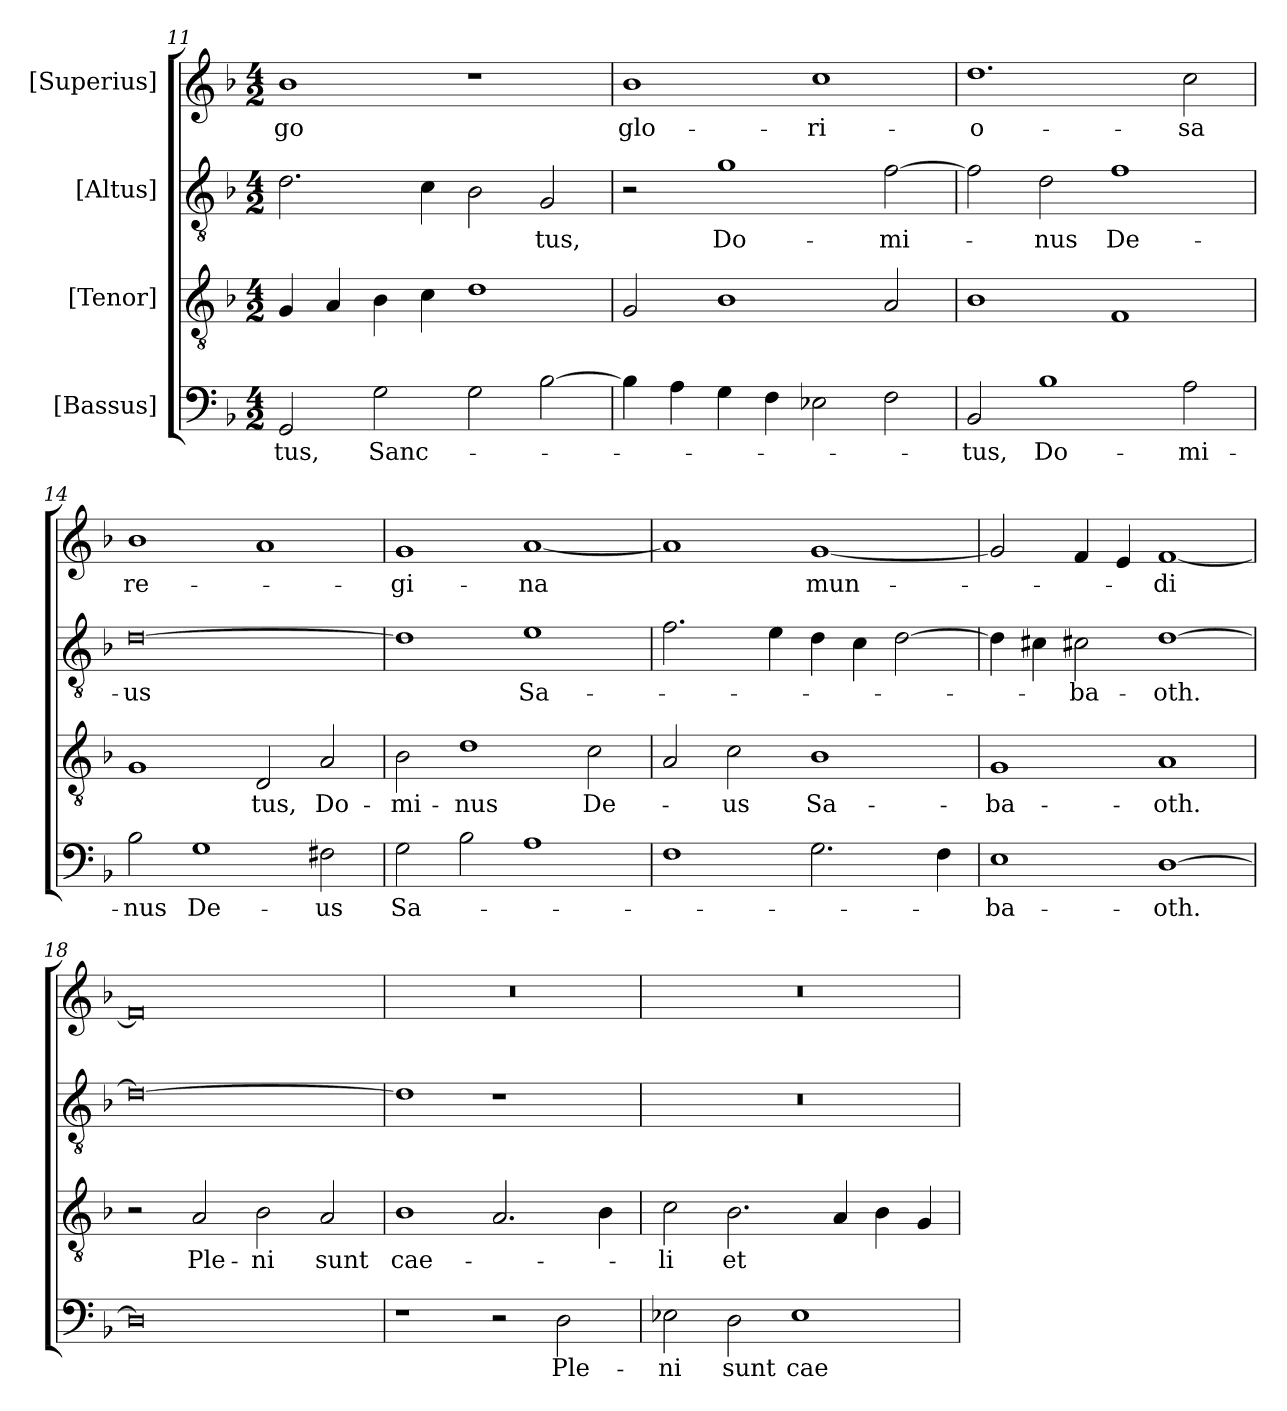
**kern	**text	**kern	**text	**kern	**text	**kern	**text
*part4	*part4	*part3	*part3	*part2	*part2	*part1	*part1
*staff4	*staff4	*staff3	*staff3	*staff2	*staff2	*staff1	*staff1
*I"[Bassus]	*	*I"[Tenor]	*	*I"[Altus]	*	*I"[Superius]	*
*clefF4	*	*clefGv2	*	*clefGv2	*	*clefG2	*
*k[b-]	*	*k[b-]	*	*k[b-]	*	*k[b-]	*
*M4/2	*	*M4/2	*	*M4/2	*	*M4/2	*
=11	=11	=11	=11	=11	=11	=11	=11
2GG/	-tus,	4G/	.	2.d\	.	1b-\	-go
.	.	4A/	.	.	.	.	.
2G\	Sanc-	4B-\	.	.	.	.	.
.	.	4c\	.	4c\	.	.	.
2G\	.	1d\	.	2B-\	.	1r	.
[2B-\	.	.	.	2G/	-tus,	.	.
=12	=12	=12	=12	=12	=12	=12	=12
4B-\]	.	2G/	.	2r	.	1b-\	glo-
4A\	.	.	.	.	.	.	.
4G\	.	1B-\	.	1g\	Do-	.	.
4F\	.	.	.	.	.	.	.
2E-X\	.	.	.	.	.	1cc\	-ri-
2F\	.	2A/	.	[2f\	-mi-	.	.
=13	=13	=13	=13	=13	=13	=13	=13
2BB-/	-tus,	1B-\	.	2f\]	.	1.dd\	-o-
1B-\	Do-	.	.	2d\	-nus	.	.
.	.	1F/	.	1f\	De-	.	.
2A\	-mi-	.	.	.	.	2cc\	-sa
=14	=14	=14	=14	=14	=14	=14	=14
2B-\	-nus	1G/	.	[0d\	-us	1b-\	re-
1G\	De-	.	.	.	.	.	.
.	.	2D/	-tus,	.	.	1a/	.
2F#X\	-us	2A/	Do-	.	.	.	.
=15	=15	=15	=15	=15	=15	=15	=15
2G\	Sa-	2B-\	-mi-	1d\]	.	1g/	-gi-
2B-\	.	1d\	-nus	.	.	.	.
1A\	.	.	.	1e\	Sa-	[1a/	-na
.	.	2c\	De-	.	.	.	.
=16	=16	=16	=16	=16	=16	=16	=16
1F\	.	2A/	.	2.f\	.	1a/]	.
.	.	2c\	-us	.	.	.	.
.	.	.	.	4e\	.	.	.
2.G\	.	1B-\	Sa-	4d\	.	[1g/	mun-
.	.	.	.	4c\	.	.	.
.	.	.	.	[2d\	.	.	.
4F\	.	.	.	.	.	.	.
=17	=17	=17	=17	=17	=17	=17	=17
1E\	-ba-	1G/	-ba-	4d\]	.	2g/]	.
.	.	.	.	4c#X\	.	.	.
.	.	.	.	2c#X\	-ba-	4f/	.
.	.	.	.	.	.	4e/	.
[1D\	-oth.	1A/	-oth.	[1d\	-oth.	[1f/	-di
=18	=18	=18	=18	=18	=18	=18	=18
0D\]	.	2r	.	0d\_	.	0f/]	.
.	.	2A/	Ple-	.	.	.	.
.	.	2B-\	-ni	.	.	.	.
.	.	2A/	sunt	.	.	.	.
=19	=19	=19	=19	=19	=19	=19	=19
1r	.	1B-\	cae-	1d\]	.	0r	.
2r	.	2.A/	.	1r	.	.	.
2D\	Ple-	.	.	.	.	.	.
.	.	4B-\	.	.	.	.	.
=20	=20	=20	=20	=20	=20	=20	=20
2E-X\	-ni	2c\	-li	0r	.	0r	.
2D\	sunt	2.B-\	et	.	.	.	.
1E-\	cae-	.	.	.	.	.	.
.	.	4A/	.	.	.	.	.
.	.	4B-\	.	.	.	.	.
.	.	4G/	.	.	.	.	.
=	=	=	=	=	=	=	=
*-	*-	*-	*-	*-	*-	*-	*-
